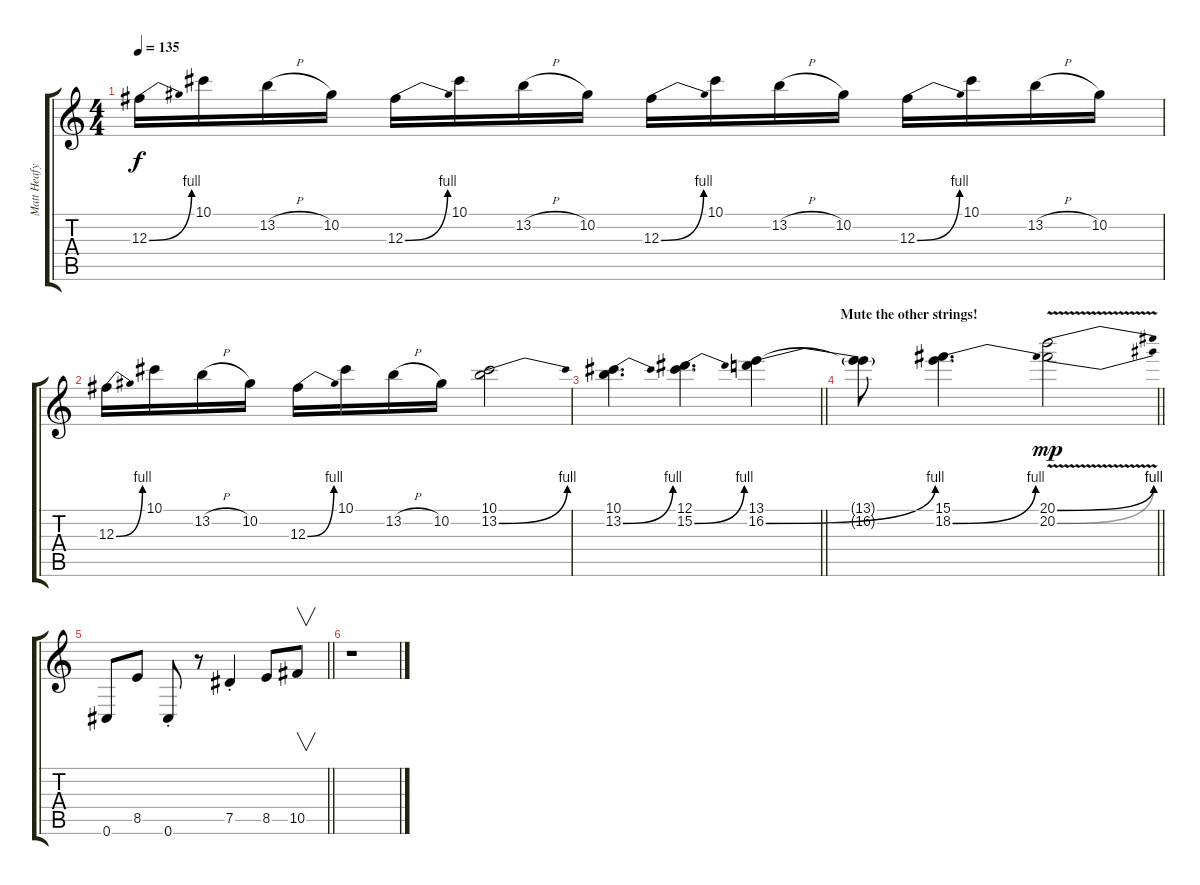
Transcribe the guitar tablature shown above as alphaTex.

\track ("Matt Heafy" "Matt Heafy") {instrument distortionguitar}
\staff {score tabs}
\tuning (Eb4 Bb3 Gb3 Db3 Ab2 Db2) {hide}
\ts (4 4)
\tempo 135
\clef g2
\ks c
12.3{be (bend 0 0 60 4)}.16{dy f} 10.1.16 13.2{h}.16 10.2.16 12.3{be (bend 0 0 60 4)}.16 10.1.16 13.2{h}.16 10.2.16 12.3{be (bend 0 0 60 4)}.16 10.1.16 13.2{h}.16 10.2.16 12.3{be (bend 0 0 60 4)}.16 10.1.16 13.2{h}.16 10.2.16 |
12.3{be (bend 0 0 60 4)}.16 10.1.16 13.2{h}.16 10.2.16 12.3{be (bend 0 0 60 4)}.16 10.1.16 13.2{h}.16 10.2.16 (10.1 13.2{be (bend 0 0 60 4)}).2 |
\barLineRight lightlight
(10.1 13.2{be (bend 0 0 60 4)}).4{d} (12.1 15.2{be (bend 0 0 60 4)}).4{d} (13.1 16.2{be (bend 0 0 60 4)}).4 |
\section ("" "Mute the other strings!")
\barLineRight lightlight
(13.1{t} 16.2{t}).8 (15.1 18.2{be (bend 0 0 60 4)}).4{d} (20.1{be (bend 0 0 60 4) v} 20.2{be (bend 0 0 60 4)}).2{dy mp} |
\barLineRight lightlight
0.6.8 8.5.8 0.6{st}.8 r.8 7.5{st}.4 8.5.8 10.5.8{v} |
r.1
